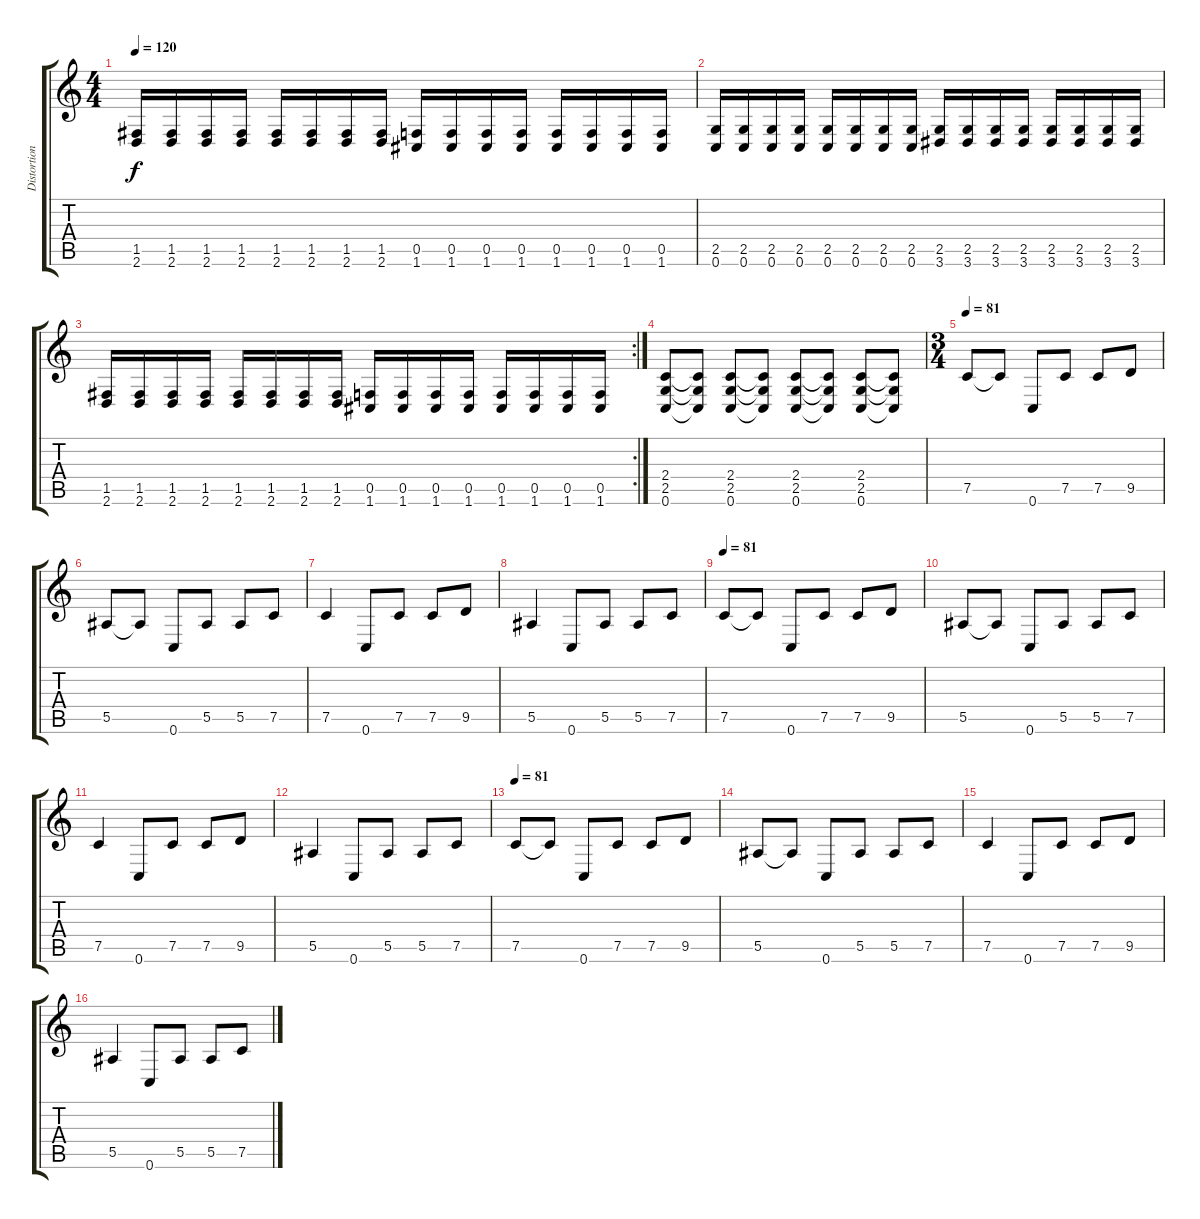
\track ("Distortion Guitar" "Distortion") {instrument distortionguitar}
\staff {score tabs}
\tuning (C4 G3 Eb3 Bb2 F2 C2) {hide}
\ts (4 4)
\tempo 120
\clef g2
\ks c
(1.5 2.6).16{dy f} (1.5 2.6).16 (1.5 2.6).16 (1.5 2.6).16 (1.5 2.6).16 (1.5 2.6).16 (1.5 2.6).16 (1.5 2.6).16 (0.5 1.6).16 (0.5 1.6).16 (0.5 1.6).16 (0.5 1.6).16 (0.5 1.6).16 (0.5 1.6).16 (0.5 1.6).16 (0.5 1.6).16 |
(2.5 0.6).16 (2.5 0.6).16 (2.5 0.6).16 (2.5 0.6).16 (2.5 0.6).16 (2.5 0.6).16 (2.5 0.6).16 (2.5 0.6).16 (2.5 3.6).16 (2.5 3.6).16 (2.5 3.6).16 (2.5 3.6).16 (2.5 3.6).16 (2.5 3.6).16 (2.5 3.6).16 (2.5 3.6).16 |
\rc 2
(1.5 2.6).16 (1.5 2.6).16 (1.5 2.6).16 (1.5 2.6).16 (1.5 2.6).16 (1.5 2.6).16 (1.5 2.6).16 (1.5 2.6).16 (0.5 1.6).16 (0.5 1.6).16 (0.5 1.6).16 (0.5 1.6).16 (0.5 1.6).16 (0.5 1.6).16 (0.5 1.6).16 (0.5 1.6).16 |
(2.4 2.5 0.6).8 (2.4{t} 2.5{t} 0.6{t}).8 (2.4 2.5 0.6).8 (2.4{t} 2.5{t} 0.6{t}).8 (2.4 2.5 0.6).8 (2.4{t} 2.5{t} 0.6{t}).8 (2.4 2.5 0.6).8 (2.4{t} 2.5{t} 0.6{t}).8 |
\ts (3 4)
\tempo 81
7.5.8 7.5{t}.8 0.6.8 7.5.8 7.5.8 9.5.8 |
5.5.8 5.5{t}.8 0.6.8 5.5.8 5.5.8 7.5.8 |
7.5.4 0.6.8 7.5.8 7.5.8 9.5.8 |
5.5.4 0.6.8 5.5.8 5.5.8 7.5.8 |
\tempo 81
7.5.8 7.5{t}.8 0.6.8 7.5.8 7.5.8 9.5.8 |
5.5.8 5.5{t}.8 0.6.8 5.5.8 5.5.8 7.5.8 |
7.5.4 0.6.8 7.5.8 7.5.8 9.5.8 |
5.5.4 0.6.8 5.5.8 5.5.8 7.5.8 |
\tempo 81
7.5.8 7.5{t}.8 0.6.8 7.5.8 7.5.8 9.5.8 |
5.5.8 5.5{t}.8 0.6.8 5.5.8 5.5.8 7.5.8 |
7.5.4 0.6.8 7.5.8 7.5.8 9.5.8 |
5.5.4 0.6.8 5.5.8 5.5.8 7.5.8
